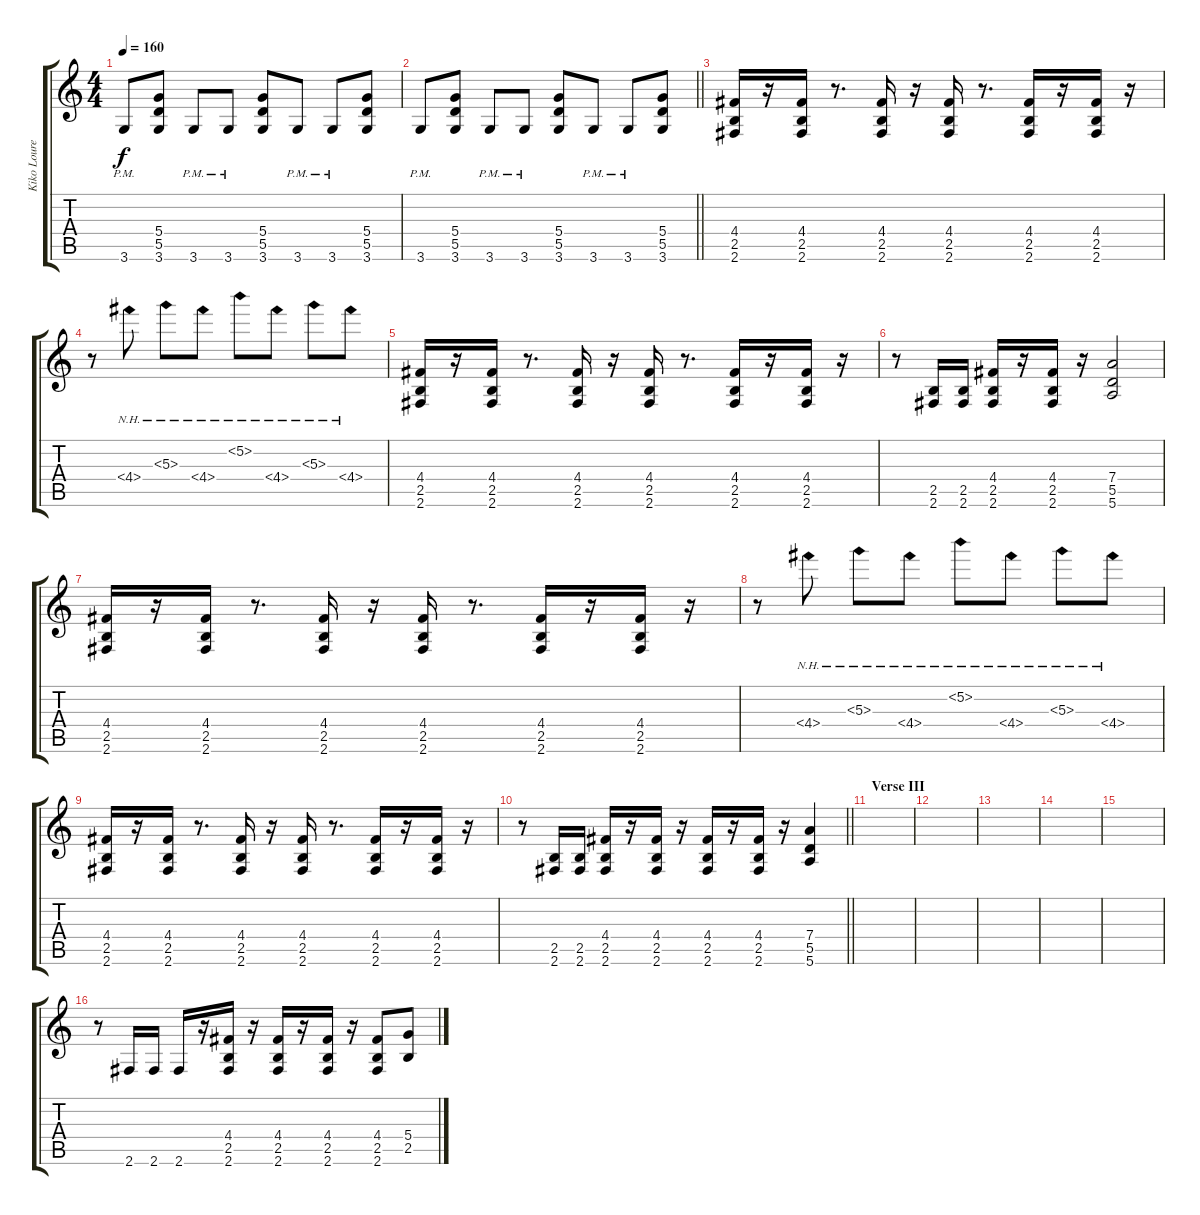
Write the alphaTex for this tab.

\track ("Kiko Loureiro" "Kiko Loure") {instrument distortionguitar}
\staff {score tabs}
\tuning (E4 B3 G3 D3 A2 E2) {hide}
\ts (4 4)
\tempo 160
\clef g2
\ks c
3.6{pm}.8{dy f} (5.4 5.5 3.6).8 3.6{pm}.8 3.6{pm}.8 (5.4 5.5 3.6).8 3.6{pm}.8 3.6{pm}.8 (5.4 5.5 3.6).8 |
\barLineRight lightlight
3.6{pm}.8 (5.4 5.5 3.6).8 3.6{pm}.8 3.6{pm}.8 (5.4 5.5 3.6).8 3.6{pm}.8 3.6{pm}.8 (5.4 5.5 3.6).8 |
(4.4 2.5 2.6).16 r.16 (4.4 2.5 2.6).16 r.8{d} (4.4 2.5 2.6).16 r.16 (4.4 2.5 2.6).16 r.8{d} (4.4 2.5 2.6).16 r.16 (4.4 2.5 2.6).16 r.16 |
r.8 4.4{nh}.8 5.3{nh}.8 4.4{nh}.8 5.2{nh}.8 4.4{nh}.8 5.3{nh}.8 4.4{nh}.8 |
(4.4 2.5 2.6).16 r.16 (4.4 2.5 2.6).16 r.8{d} (4.4 2.5 2.6).16 r.16 (4.4 2.5 2.6).16 r.8{d} (4.4 2.5 2.6).16 r.16 (4.4 2.5 2.6).16 r.16 |
r.8 (2.5 2.6).16 (2.5 2.6).16 (4.4 2.5 2.6).16 r.16 (4.4 2.5 2.6).16 r.16 (7.4 5.5 5.6).2 |
(4.4 2.5 2.6).16 r.16 (4.4 2.5 2.6).16 r.8{d} (4.4 2.5 2.6).16 r.16 (4.4 2.5 2.6).16 r.8{d} (4.4 2.5 2.6).16 r.16 (4.4 2.5 2.6).16 r.16 |
r.8 4.4{nh}.8 5.3{nh}.8 4.4{nh}.8 5.2{nh}.8 4.4{nh}.8 5.3{nh}.8 4.4{nh}.8 |
(4.4 2.5 2.6).16 r.16 (4.4 2.5 2.6).16 r.8{d} (4.4 2.5 2.6).16 r.16 (4.4 2.5 2.6).16 r.8{d} (4.4 2.5 2.6).16 r.16 (4.4 2.5 2.6).16 r.16 |
\barLineRight lightlight
r.8 (2.5 2.6).16 (2.5 2.6).16 (4.4 2.5 2.6).16 r.16 (4.4 2.5 2.6).16 r.16 (4.4 2.5 2.6).16 r.16 (4.4 2.5 2.6).16 r.16 (7.4 5.5 5.6).4 |
\section ("" "Verse III")
|
|
|
|
|
r.8 2.6.16 2.6.16 2.6.16 r.16 (4.4 2.5 2.6).16 r.16 (4.4 2.5 2.6).16 r.16 (4.4 2.5 2.6).16 r.16 (4.4 2.5 2.6).8 (5.4 2.5).8
